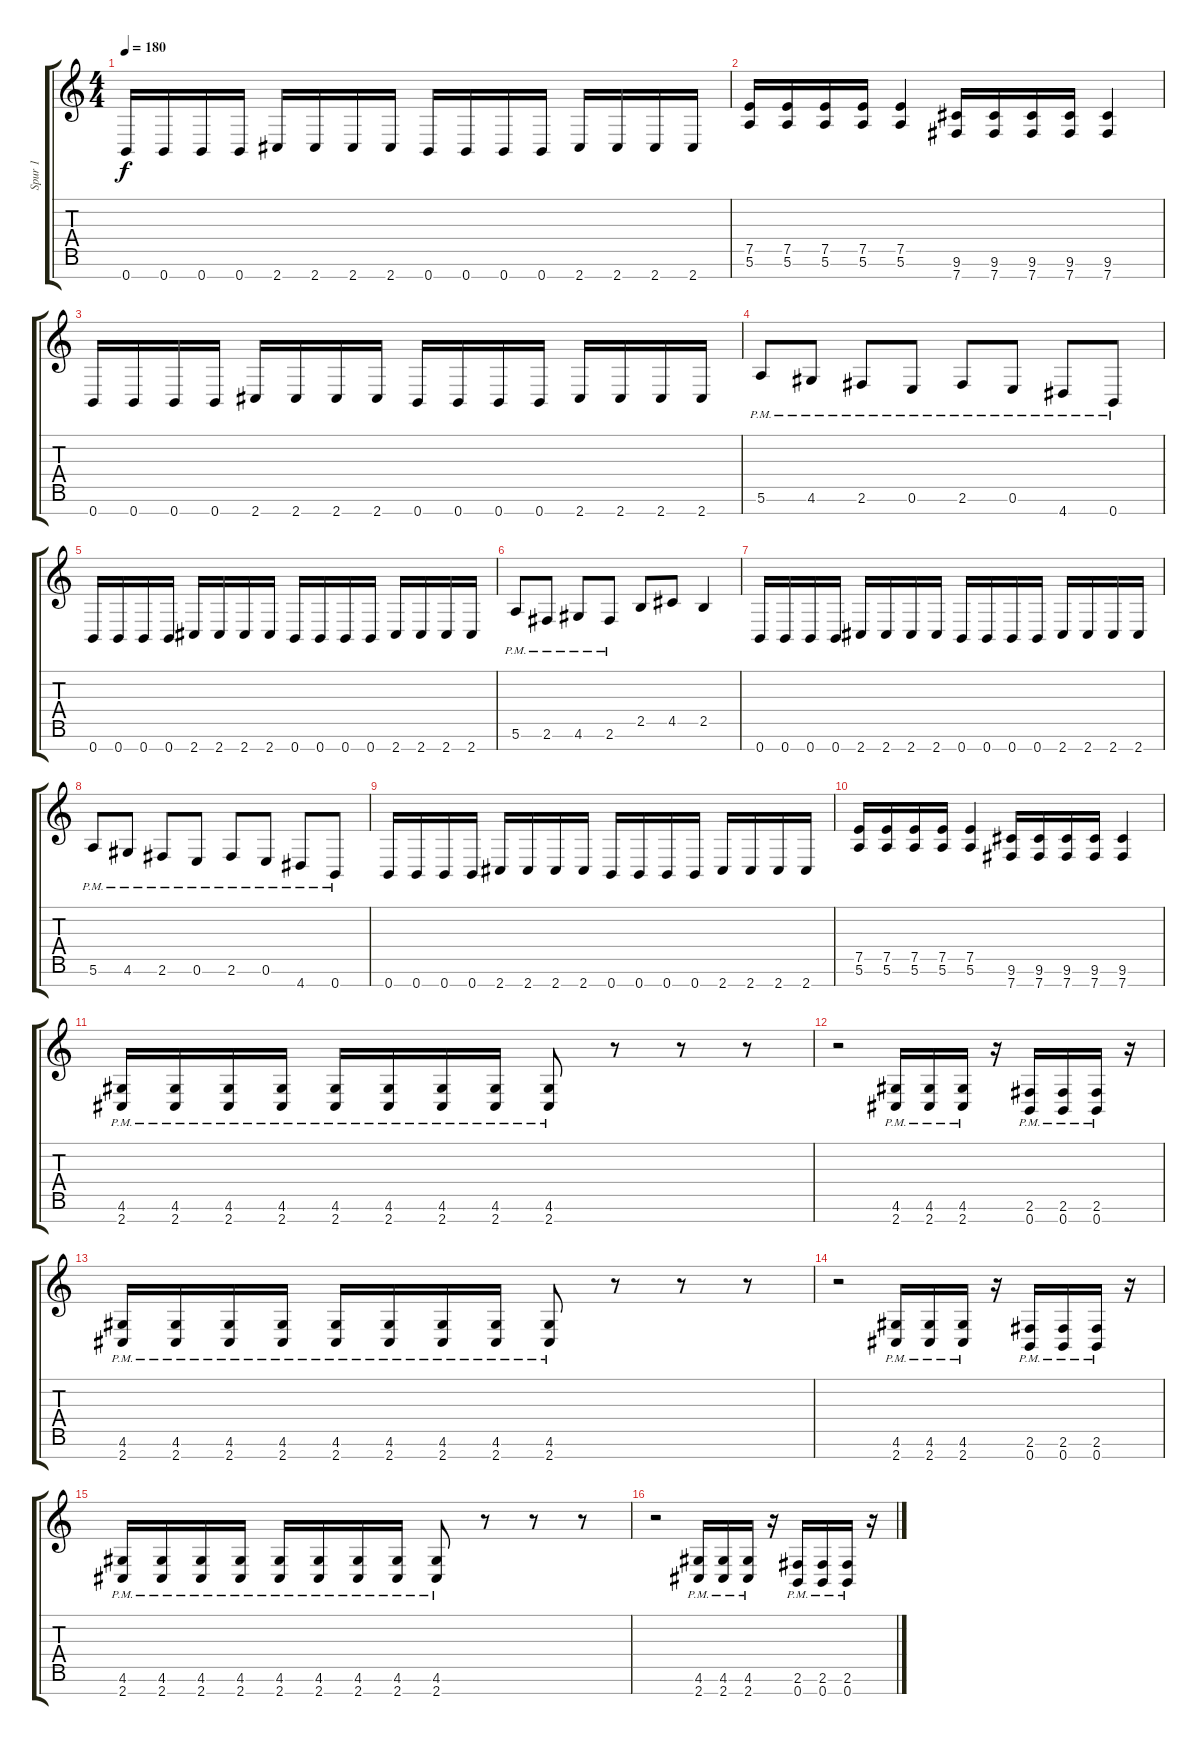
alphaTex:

\track ("Spur 1" "Spur 1") {instrument acousticguitarsteel}
\staff {score tabs}
\tuning (E4 B3 G3 D3 A2 E2 B1) {hide}
\ts (4 4)
\tempo 180
\clef g2
\ks c
0.7.16{dy f} 0.7.16 0.7.16 0.7.16 2.7.16 2.7.16 2.7.16 2.7.16 0.7.16 0.7.16 0.7.16 0.7.16 2.7.16 2.7.16 2.7.16 2.7.16 |
(7.5 5.6).16 (7.5 5.6).16 (7.5 5.6).16 (7.5 5.6).16 (7.5 5.6).4 (9.6 7.7).16 (9.6 7.7).16 (9.6 7.7).16 (9.6 7.7).16 (9.6 7.7).4 |
0.7.16 0.7.16 0.7.16 0.7.16 2.7.16 2.7.16 2.7.16 2.7.16 0.7.16 0.7.16 0.7.16 0.7.16 2.7.16 2.7.16 2.7.16 2.7.16 |
5.6{pm}.8 4.6{pm}.8 2.6{pm}.8 0.6{pm}.8 2.6{pm}.8 0.6{pm}.8 4.7{pm}.8 0.7{pm}.8 |
0.7.16 0.7.16 0.7.16 0.7.16 2.7.16 2.7.16 2.7.16 2.7.16 0.7.16 0.7.16 0.7.16 0.7.16 2.7.16 2.7.16 2.7.16 2.7.16 |
5.6{pm}.8 2.6{pm}.8 4.6{pm}.8 2.6{pm}.8 2.5.8 4.5.8 2.5.4 |
0.7.16 0.7.16 0.7.16 0.7.16 2.7.16 2.7.16 2.7.16 2.7.16 0.7.16 0.7.16 0.7.16 0.7.16 2.7.16 2.7.16 2.7.16 2.7.16 |
5.6{pm}.8 4.6{pm}.8 2.6{pm}.8 0.6{pm}.8 2.6{pm}.8 0.6{pm}.8 4.7{pm}.8 0.7{pm}.8 |
0.7.16 0.7.16 0.7.16 0.7.16 2.7.16 2.7.16 2.7.16 2.7.16 0.7.16 0.7.16 0.7.16 0.7.16 2.7.16 2.7.16 2.7.16 2.7.16 |
(7.5 5.6).16 (7.5 5.6).16 (7.5 5.6).16 (7.5 5.6).16 (7.5 5.6).4 (9.6 7.7).16 (9.6 7.7).16 (9.6 7.7).16 (9.6 7.7).16 (9.6 7.7).4 |
(4.6{pm} 2.7).16 (4.6{pm} 2.7).16 (4.6{pm} 2.7).16 (4.6{pm} 2.7).16 (4.6{pm} 2.7).16 (4.6{pm} 2.7).16 (4.6{pm} 2.7).16 (4.6{pm} 2.7).16 (4.6{pm} 2.7).8 r.8 r.8 r.8 |
r.2 (4.6{pm} 2.7{pm}).16 (4.6{pm} 2.7{pm}).16 (4.6{pm} 2.7{pm}).16 r.16 (2.6{pm} 0.7{pm}).16 (2.6{pm} 0.7{pm}).16 (2.6{pm} 0.7{pm}).16 r.16 |
(4.6{pm} 2.7).16 (4.6{pm} 2.7).16 (4.6{pm} 2.7).16 (4.6{pm} 2.7).16 (4.6{pm} 2.7).16 (4.6{pm} 2.7).16 (4.6{pm} 2.7).16 (4.6{pm} 2.7).16 (4.6{pm} 2.7).8 r.8 r.8 r.8 |
r.2 (4.6{pm} 2.7{pm}).16 (4.6{pm} 2.7{pm}).16 (4.6{pm} 2.7{pm}).16 r.16 (2.6{pm} 0.7{pm}).16 (2.6{pm} 0.7{pm}).16 (2.6{pm} 0.7{pm}).16 r.16 |
(4.6{pm} 2.7).16 (4.6{pm} 2.7).16 (4.6{pm} 2.7).16 (4.6{pm} 2.7).16 (4.6{pm} 2.7).16 (4.6{pm} 2.7).16 (4.6{pm} 2.7).16 (4.6{pm} 2.7).16 (4.6{pm} 2.7).8 r.8 r.8 r.8 |
r.2 (4.6{pm} 2.7{pm}).16 (4.6{pm} 2.7{pm}).16 (4.6{pm} 2.7{pm}).16 r.16 (2.6{pm} 0.7{pm}).16 (2.6{pm} 0.7{pm}).16 (2.6{pm} 0.7{pm}).16 r.16
